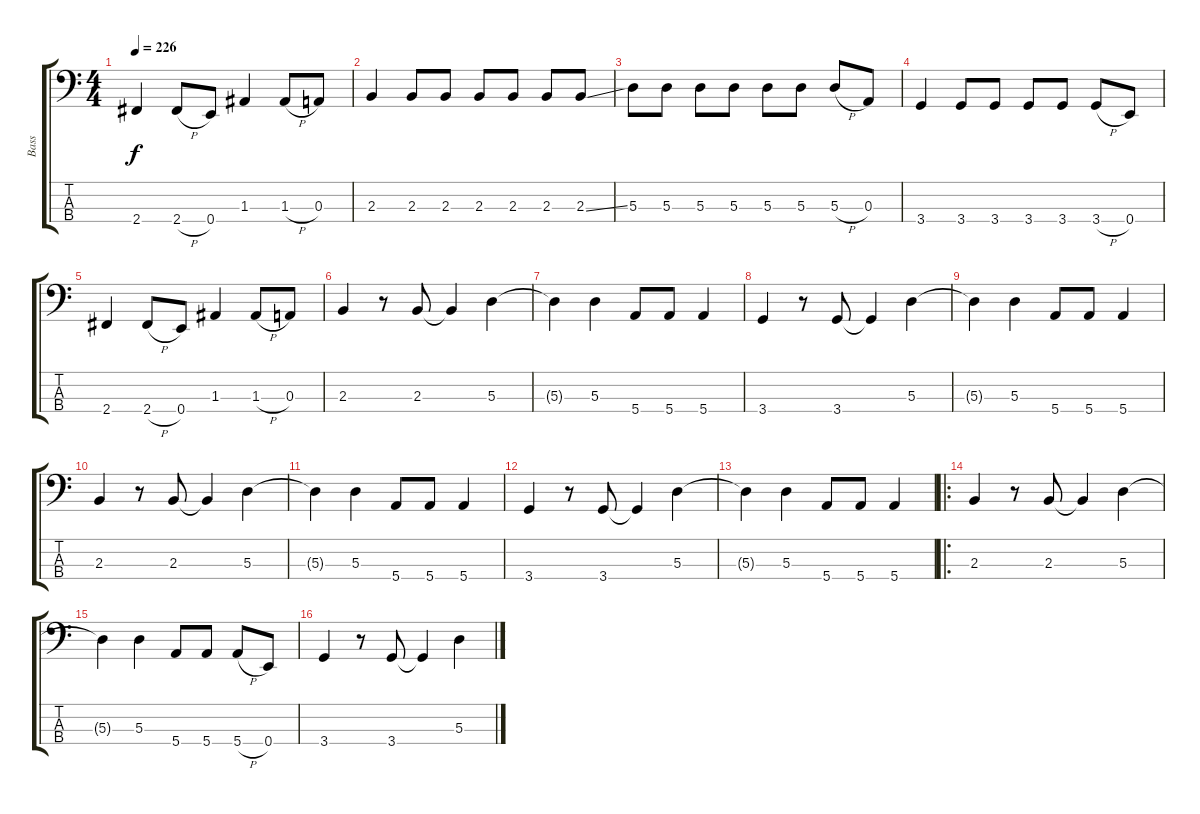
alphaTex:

\track ("Bass" "Bass") {instrument electricbasspick}
\staff {score tabs}
\tuning (G2 D2 A1 E1) {hide}
\ts (4 4)
\tempo 226
\clef f4
\ks c
2.4.4{dy f} 2.4{h}.8 0.4.8 1.3.4 1.3{h}.8 0.3.8 |
2.3.4 2.3.8 2.3.8 2.3.8 2.3.8 2.3.8 2.3{ss}.8 |
5.3.8 5.3.8 5.3.8 5.3.8 5.3.8 5.3.8 5.3{h}.8 0.3.8 |
3.4.4 3.4.8 3.4.8 3.4.8 3.4.8 3.4{h}.8 0.4.8 |
2.4.4 2.4{h}.8 0.4.8 1.3.4 1.3{h}.8 0.3.8 |
2.3.4 r.8 2.3.8 2.3{t}.4 5.3.4 |
5.3{t}.4 5.3.4 5.4.8 5.4.8 5.4.4 |
3.4.4 r.8 3.4.8 3.4{t}.4 5.3.4 |
5.3{t}.4 5.3.4 5.4.8 5.4.8 5.4.4 |
2.3.4 r.8 2.3.8 2.3{t}.4 5.3.4 |
5.3{t}.4 5.3.4 5.4.8 5.4.8 5.4.4 |
3.4.4 r.8 3.4.8 3.4{t}.4 5.3.4 |
5.3{t}.4 5.3.4 5.4.8 5.4.8 5.4.4 |
\ro
2.3.4 r.8 2.3.8 2.3{t}.4 5.3.4 |
5.3{t}.4 5.3.4 5.4.8 5.4.8 5.4{h}.8 0.4.8 |
3.4.4 r.8 3.4.8 3.4{t}.4 5.3.4
